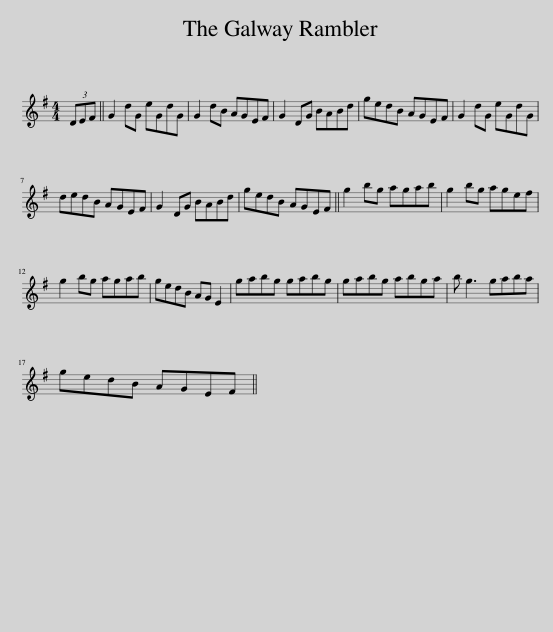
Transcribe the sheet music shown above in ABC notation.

X:1
L:1/8
M:4/4
I:linebreak $
K:G
V:1 treble
V:1
 (3DEF || G2 dG eGdG | G2 dB AGEF | G2 DG BABd | gedB AGEF | %5
 G2 dG eGdG |$ dedB AGEF | G2 DG BABd | gedB AGEF || g2 bg agab | %10
 g2 bg agef |$ g2 bg agab | gedB AG E2 | gabg gabg | gabg abga | %15
 b g3 gaba |$ gedB AGEF || %17
